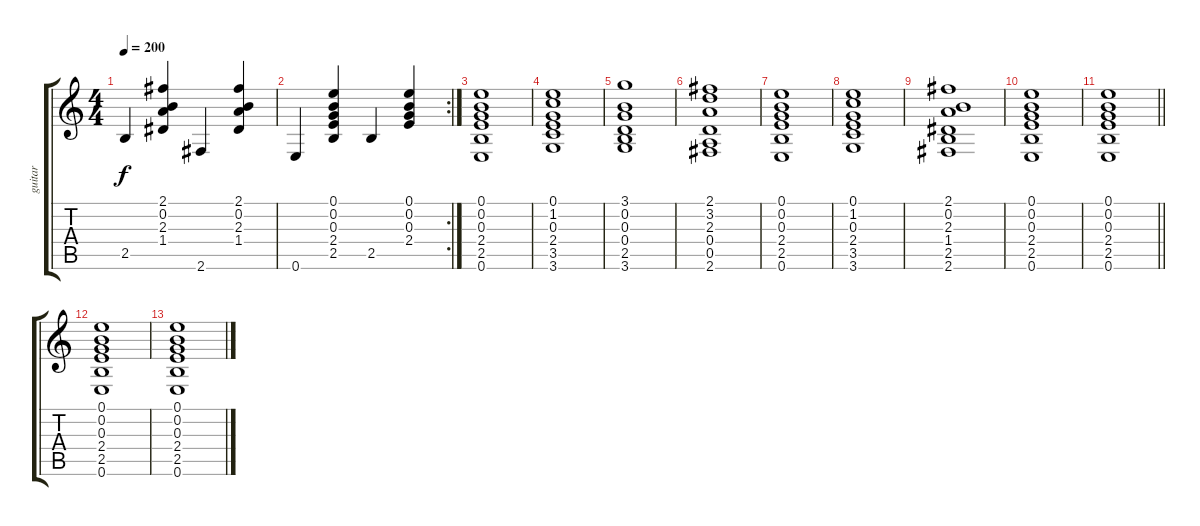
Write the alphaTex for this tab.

\track ("guitar" "guitar") {instrument acousticguitarnylon}
\staff {score tabs}
\tuning (E4 B3 G3 D3 A2 E2) {hide}
\ts (4 4)
\tempo 200
\clef g2
\ks c
2.5.4{dy f} (2.1 0.2 2.3 1.4).4 2.6.4 (2.1 0.2 2.3 1.4).4 |
\rc 2
0.6.4 (0.1 0.2 0.3 2.4 2.5).4 2.5.4 (0.1 0.2 0.3 2.4).4 |
(0.1 0.2 0.3 2.4 2.5 0.6).1 |
(0.1 1.2 0.3 2.4 3.5 3.6).1 |
(3.1 0.2 0.3 0.4 2.5 3.6).1 |
(2.1 3.2 2.3 0.4 0.5 2.6).1 |
(0.1 0.2 0.3 2.4 2.5 0.6).1 |
(0.1 1.2 0.3 2.4 3.5 3.6).1 |
(2.1 0.2 2.3 1.4 2.5 2.6).1 |
(0.1 0.2 0.3 2.4 2.5 0.6).1 |
\barLineRight lightlight
(0.1 0.2 0.3 2.4 2.5 0.6).1 |
(0.1 0.2 0.3 2.4 2.5 0.6).1 |
(0.1 0.2 0.3 2.4 2.5 0.6).1
